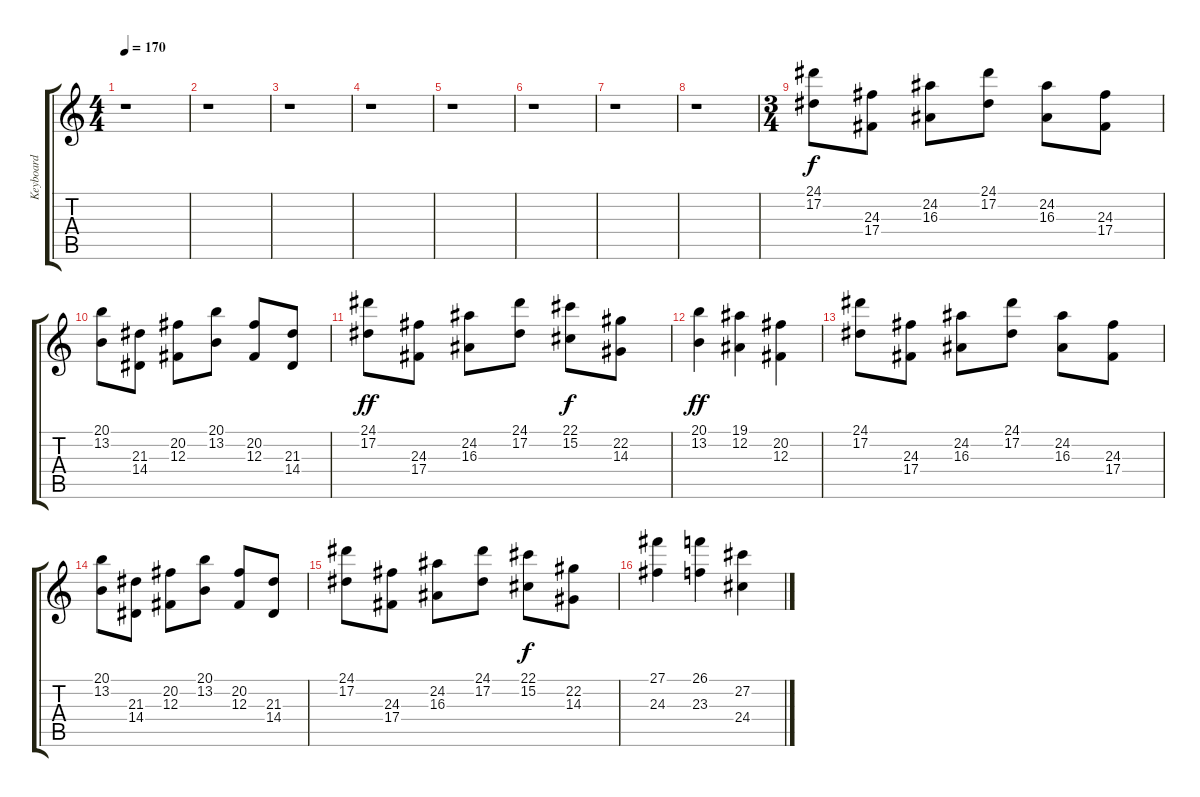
\track ("Keyboard" "Keyboard") {instrument pizzicatostrings}
\staff {score tabs}
\tuning (Eb4 Bb3 Gb3 Db3 Ab2 Eb2) {hide}
\ts (4 4)
\tempo 170
\clef g2
\ks c
r.1{dy mf} |
r.1 |
r.1 |
r.1 |
r.1 |
r.1 |
r.1 |
r.1 |
\ts (3 4)
\section ("" "")
(24.1 17.2).8{dy f} (24.3 17.4).8 (24.2 16.3).8 (24.1 17.2).8 (24.2 16.3).8 (24.3 17.4).8 |
(20.1 13.2).8 (21.3 14.4).8 (20.2 12.3).8 (20.1 13.2).8 (20.2 12.3).8 (21.3 14.4).8 |
(24.1 17.2).8{dy ff} (24.3 17.4).8 (24.2 16.3).8 (24.1 17.2).8 (22.1 15.2).8{dy f} (22.2 14.3).8 |
(20.1 13.2).4{dy ff} (19.1 12.2).4 (20.2 12.3).4 |
(24.1 17.2).8 (24.3 17.4).8 (24.2 16.3).8 (24.1 17.2).8 (24.2 16.3).8 (24.3 17.4).8 |
(20.1 13.2).8 (21.3 14.4).8 (20.2 12.3).8 (20.1 13.2).8 (20.2 12.3).8 (21.3 14.4).8 |
(24.1 17.2).8 (24.3 17.4).8 (24.2 16.3).8 (24.1 17.2).8 (22.1 15.2).8{dy f} (22.2 14.3).8 |
(27.1 24.3).4 (26.1 23.3).4 (27.2 24.4).4
